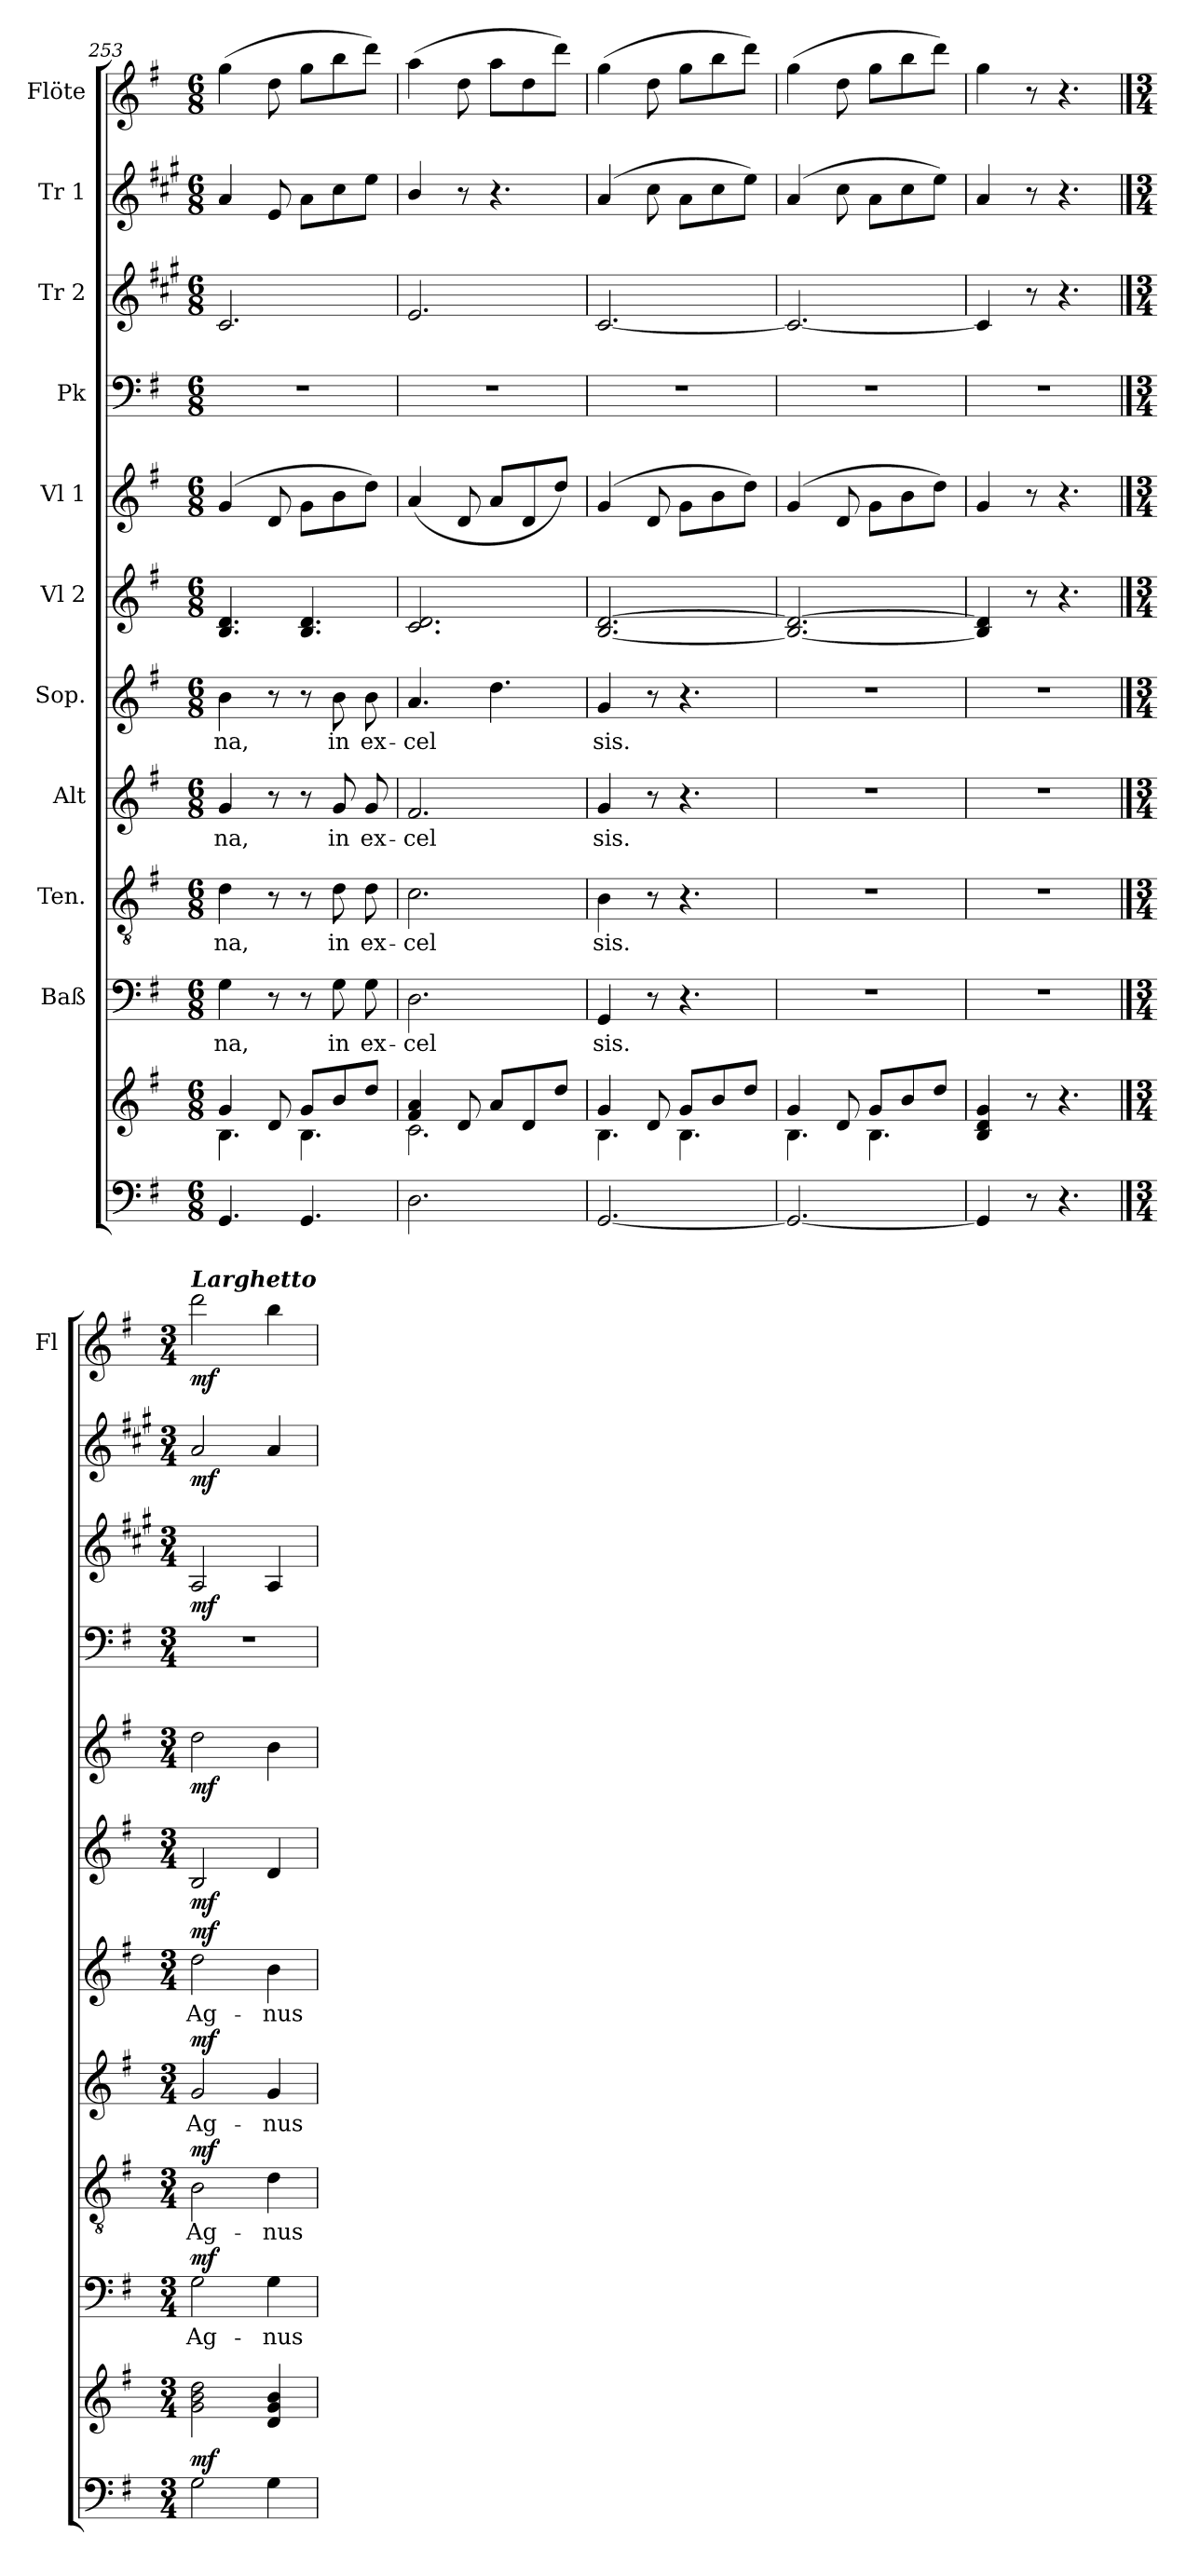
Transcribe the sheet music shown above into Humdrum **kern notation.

**kern	**kern	**dynam	**kern	**text	**dynam	**kern	**text	**dynam	**kern	**text	**dynam	**kern	**text	**dynam	**kern	**dynam	**kern	**dynam	**kern	**kern	**dynam	**kern	**dynam	**kern	**dynam
*part11	*part11	*part11	*part10	*part10	*part10	*part9	*part9	*part9	*part8	*part8	*part8	*part7	*part7	*part7	*part6	*part6	*part5	*part5	*part4	*part3	*part3	*part2	*part2	*part1	*part1
*staff12	*staff11	*staff11/12	*staff10	*staff10	*staff10	*staff9	*staff9	*staff9	*staff8	*staff8	*staff8	*staff7	*staff7	*staff7	*staff6	*staff6	*staff5	*staff5	*staff4	*staff3	*staff3	*staff2	*staff2	*staff1	*staff1
*	*	*	*I"Baß	*	*	*I"Ten.	*	*	*I"Alt	*	*	*I"Sop.	*	*	*I"Vl 2	*	*I"Vl 1	*	*I"Pk	*I"Tr 2	*	*I"Tr 1	*	*I"Flöte	*
*	*	*	*	*	*	*	*	*	*	*	*	*	*	*	*	*	*	*	*	*	*	*	*	*I'Fl	*
*clefF4	*clefG2	*	*clefF4	*	*	*clefGv2	*	*	*clefG2	*	*	*clefG2	*	*	*clefG2	*	*clefG2	*	*clefF4	*clefG2	*	*clefG2	*	*clefG2	*
*	*	*	*	*	*	*	*	*	*	*	*	*	*	*	*	*	*	*	*	*ITrd1c2	*	*ITrd1c2	*	*	*
*k[f#]	*k[f#]	*	*k[f#]	*	*	*k[f#]	*	*	*k[f#]	*	*	*k[f#]	*	*	*k[f#]	*	*k[f#]	*	*k[f#]	*k[f#]	*	*k[f#]	*	*k[f#]	*
*G:	*G:	*	*G:	*	*	*G:	*	*	*G:	*	*	*G:	*	*	*G:	*	*G:	*	*G:	*G:	*	*G:	*	*G:	*
*M6/8	*M6/8	*	*M6/8	*	*	*M6/8	*	*	*M6/8	*	*	*M6/8	*	*	*M6/8	*	*M6/8	*	*M6/8	*M6/8	*	*M6/8	*	*M6/8	*
=253	=253	=253	=253	=253	=253	=253	=253	=253	=253	=253	=253	=253	=253	=253	=253	=253	=253	=253	=253	=253	=253	=253	=253	=253	=253
*	*^	*	*	*	*	*	*	*	*	*	*	*	*	*	*	*	*	*	*	*	*	*	*	*	*
!	!	!	!	!	!LO:LY:b	!	!	!LO:LY:b	!	!	!LO:LY:b	!	!	!LO:LY:b	!	!	!	!	!	!	!	!	!	!	!	!
4.GG/	4g/	4.B\	.	4G\	na,	.	4d\	na,	.	4g/	na,	.	4b\	na,	.	4.B/ 4.d/	.	(4g/	.	2.r	2.B/	.	4g/	.	(>4gg\	.
.	8d/	.	.	8r	.	.	8r	.	.	8r	.	.	8r	.	.	.	.	8d/	.	.	.	.	8d/	.	8dd\	.
4.GG/	8g/L	4.B\	.	8r	.	.	8r	.	.	8r	.	.	8r	.	.	4.B/ 4.d/	.	8g\L	.	.	.	.	8g\L	.	8gg\L	.
!	!	!	!	!	!LO:LY:b	!	!	!LO:LY:b	!	!	!LO:LY:b	!	!	!LO:LY:b	!	!	!	!	!	!	!	!	!	!	!	!
.	8b/	.	.	8G\	in	.	8d\	in	.	8g/	in	.	8b\	in	.	.	.	8b\	.	.	.	.	8b\	.	8bb\	.
!	!	!	!	!	!LO:LY:b	!	!	!LO:LY:b	!	!	!LO:LY:b	!	!	!LO:LY:b	!	!	!	!	!	!	!	!	!	!	!	!
.	8dd/J	.	.	8G\	ex-	.	8d\	ex-	.	8g/	ex-	.	8b\	ex-	.	.	.	8dd\J)	.	.	.	.	8dd\J	.	8ddd\J)	.
=254	=254	=254	=254	=254	=254	=254	=254	=254	=254	=254	=254	=254	=254	=254	=254	=254	=254	=254	=254	=254	=254	=254	=254	=254	=254	=254
!	!	!	!	!	!LO:LY:b	!	!	!LO:LY:b	!	!	!LO:LY:b	!	!	!LO:LY:b	!	!	!	!	!	!	!	!	!	!	!	!
2.D\	4f#/ 4a/	2.c\	.	2.D\	-cel	.	2.c\	-cel	.	2.f#/	-cel	.	4.a/	-cel	.	2.c/ 2.d/	.	(<4a/	.	2.r	2.d/	.	4a/	.	(>4aa\	.
.	8d/	.	.	.	.	.	.	.	.	.	.	.	.	.	.	.	.	8d/	.	.	.	.	8r	.	8dd\	.
.	8a/L	.	.	.	.	.	.	.	.	.	.	.	4.dd\	.	.	.	.	8a/L	.	.	.	.	4.r	.	8aa\L	.
.	8d/	.	.	.	.	.	.	.	.	.	.	.	.	.	.	.	.	8d/	.	.	.	.	.	.	8dd\	.
.	8dd/J	.	.	.	.	.	.	.	.	.	.	.	.	.	.	.	.	8dd/J)	.	.	.	.	.	.	8ddd\J)	.
=255	=255	=255	=255	=255	=255	=255	=255	=255	=255	=255	=255	=255	=255	=255	=255	=255	=255	=255	=255	=255	=255	=255	=255	=255	=255	=255
!	!	!	!	!	!LO:LY:b	!	!	!LO:LY:b	!	!	!LO:LY:b	!	!	!LO:LY:b	!	!	!	!	!	!	!	!	!	!	!	!
[2.GG/	4g/	4.B\	.	4GG/	sis.	.	4B\	sis.	.	4g/	sis.	.	4g/	sis.	.	[2.B/ [2.d/	.	(4g/	.	2.r	[2.B/	.	(4g/	.	(>4gg\	.
.	8d/	.	.	8r	.	.	8r	.	.	8r	.	.	8r	.	.	.	.	8d/	.	.	.	.	8b\	.	8dd\	.
.	8g/L	4.B\	.	4.r	.	.	4.r	.	.	4.r	.	.	4.r	.	.	.	.	8g\L	.	.	.	.	8g\L	.	8gg\L	.
.	8b/	.	.	.	.	.	.	.	.	.	.	.	.	.	.	.	.	8b\	.	.	.	.	8b\	.	8bb\	.
.	8dd/J	.	.	.	.	.	.	.	.	.	.	.	.	.	.	.	.	8dd\J)	.	.	.	.	8dd\J)	.	8ddd\J)	.
=256	=256	=256	=256	=256	=256	=256	=256	=256	=256	=256	=256	=256	=256	=256	=256	=256	=256	=256	=256	=256	=256	=256	=256	=256	=256	=256
2.GG/_	4g/	4.B\	.	2.r	.	.	2.r	.	.	2.r	.	.	2.r	.	.	2.B/_ 2.d/_	.	(4g/	.	2.r	2.B/_	.	(4g/	.	(>4gg\	.
.	8d/	.	.	.	.	.	.	.	.	.	.	.	.	.	.	.	.	8d/	.	.	.	.	8b\	.	8dd\	.
.	8g/L	4.B\	.	.	.	.	.	.	.	.	.	.	.	.	.	.	.	8g\L	.	.	.	.	8g\L	.	8gg\L	.
.	8b/	.	.	.	.	.	.	.	.	.	.	.	.	.	.	.	.	8b\	.	.	.	.	8b\	.	8bb\	.
.	8dd/J	.	.	.	.	.	.	.	.	.	.	.	.	.	.	.	.	8dd\J)	.	.	.	.	8dd\J)	.	8ddd\J)	.
*	*v	*v	*	*	*	*	*	*	*	*	*	*	*	*	*	*	*	*	*	*	*	*	*	*	*	*
=257	=257	=257	=257	=257	=257	=257	=257	=257	=257	=257	=257	=257	=257	=257	=257	=257	=257	=257	=257	=257	=257	=257	=257	=257	=257
4GG/]	4B/ 4d/ 4g/	.	2.r	.	.	2.r	.	.	2.r	.	.	2.r	.	.	4B/] 4d/]	.	4g/	.	2.r	4B/]	.	4g/	.	4gg\	.
8r	8r	.	.	.	.	.	.	.	.	.	.	.	.	.	8r	.	8r	.	.	8r	.	8r	.	8r	.
4.r	4.r	.	.	.	.	.	.	.	.	.	.	.	.	.	4.r	.	4.r	.	.	4.r	.	4.r	.	4.r	.
!!LO:PB:g=z
==258	==258	==258	==258	==258	==258	==258	==258	==258	==258	==258	==258	==258	==258	==258	==258	==258	==258	==258	==258	==258	==258	==258	==258	==258	==258
*M3/4	*M3/4	*	*M3/4	*	*	*M3/4	*	*	*M3/4	*	*	*M3/4	*	*	*M3/4	*	*M3/4	*	*M3/4	*M3/4	*	*M3/4	*	*M3/4	*
!	!	!	!	!	!	!	!	!	!	!	!	!	!	!	!	!	!	!	!	!	!	!	!	!LO:TX:a:Bi:t=Larghetto	!
!	!	!LO:DY:a=2	!	!LO:LY:b	!LO:DY:a	!	!LO:LY:b	!LO:DY:a	!	!LO:LY:b	!LO:DY:a	!	!LO:LY:b	!LO:DY:a	!	!LO:DY:b	!	!LO:DY:b	!	!	!LO:DY:b	!	!LO:DY:b	!	!LO:DY:b
2G\	2g\ 2b\ 2dd\	mf	2G\	Ag-	mf	2B\	Ag-	mf	2g/	Ag-	mf	2dd\	Ag-	mf	2B/	mf	2dd\	mf	2.r	2G/	mf	2g/	mf	2ddd\	mf
!	!	!	!	!LO:LY:b	!	!	!LO:LY:b	!	!	!LO:LY:b	!	!	!LO:LY:b	!	!	!	!	!	!	!	!	!	!	!	!
4G\	4d/ 4g/ 4b/	.	4G\	-nus	.	4d\	-nus	.	4g/	-nus	.	4b\	-nus	.	4d/	.	4b\	.	.	4G/	.	4g/	.	4bb\	.
=	=	=	=	=	=	=	=	=	=	=	=	=	=	=	=	=	=	=	=	=	=	=	=	=	=
*-	*-	*-	*-	*-	*-	*-	*-	*-	*-	*-	*-	*-	*-	*-	*-	*-	*-	*-	*-	*-	*-	*-	*-	*-	*-
